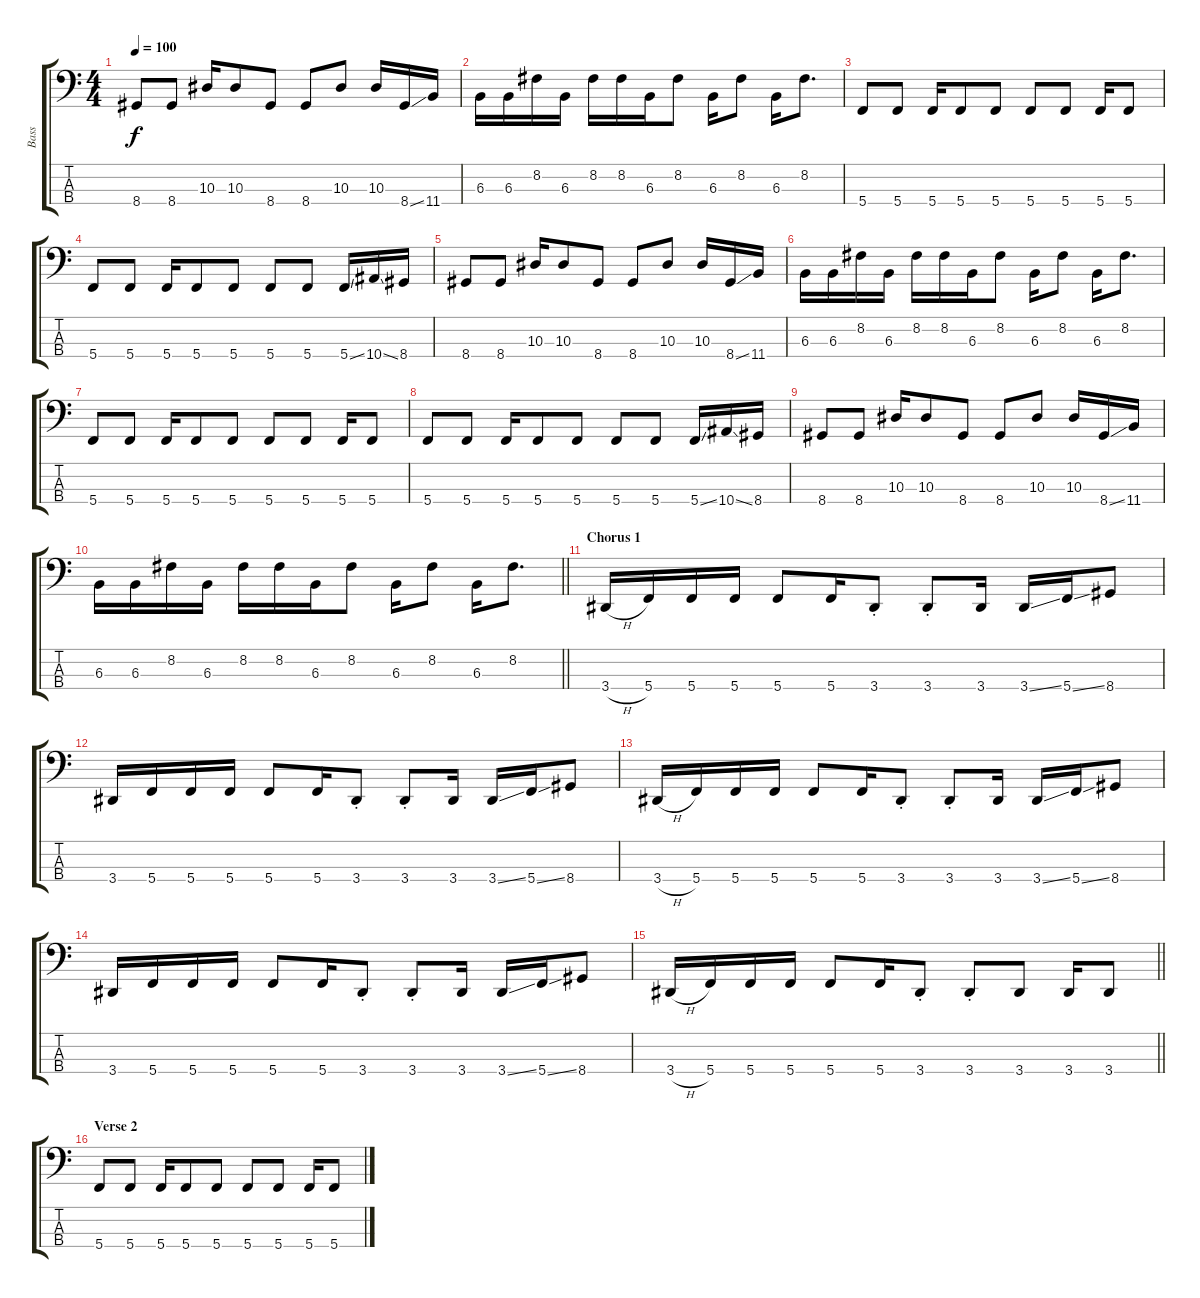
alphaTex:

\track ("Bass" "Bass") {instrument electricbassfinger}
\staff {score tabs}
\tuning (Eb2 Bb1 F1 C1) {hide}
\ts (4 4)
\tempo 100
\clef f4
\ks c
8.4.8{dy f} 8.4.8 10.3.16 10.3.8 8.4.8 8.4.8 10.3.8 10.3.16 8.4{ss}.16 11.4.16 |
6.3.16 6.3.16 8.2.16 6.3.16 8.2.16 8.2.16 6.3.16 8.2.8 6.3.16 8.2.8 6.3.16 8.2.8{d} |
5.4.8 5.4.8 5.4.16 5.4.8 5.4.8 5.4.8 5.4.8 5.4.16 5.4.8 |
5.4.8 5.4.8 5.4.16 5.4.8 5.4.8 5.4.8 5.4.8 5.4{ss}.16 10.4{ss}.16 8.4.16 |
8.4.8 8.4.8 10.3.16 10.3.8 8.4.8 8.4.8 10.3.8 10.3.16 8.4{ss}.16 11.4.16 |
6.3.16 6.3.16 8.2.16 6.3.16 8.2.16 8.2.16 6.3.16 8.2.8 6.3.16 8.2.8 6.3.16 8.2.8{d} |
5.4.8 5.4.8 5.4.16 5.4.8 5.4.8 5.4.8 5.4.8 5.4.16 5.4.8 |
5.4.8 5.4.8 5.4.16 5.4.8 5.4.8 5.4.8 5.4.8 5.4{ss}.16 10.4{ss}.16 8.4.16 |
8.4.8 8.4.8 10.3.16 10.3.8 8.4.8 8.4.8 10.3.8 10.3.16 8.4{ss}.16 11.4.16 |
\barLineRight lightlight
6.3.16 6.3.16 8.2.16 6.3.16 8.2.16 8.2.16 6.3.16 8.2.8 6.3.16 8.2.8 6.3.16 8.2.8{d} |
\section ("" "Chorus 1")
3.4{h}.16 5.4.16 5.4.16 5.4.16 5.4.8 5.4.16 3.4{st}.8 3.4{st}.8 3.4.16 3.4{ss}.16 5.4{ss}.16 8.4.8 |
3.4.16 5.4.16 5.4.16 5.4.16 5.4.8 5.4.16 3.4{st}.8 3.4{st}.8 3.4.16 3.4{ss}.16 5.4{ss}.16 8.4.8 |
3.4{h}.16 5.4.16 5.4.16 5.4.16 5.4.8 5.4.16 3.4{st}.8 3.4{st}.8 3.4.16 3.4{ss}.16 5.4{ss}.16 8.4.8 |
3.4.16 5.4.16 5.4.16 5.4.16 5.4.8 5.4.16 3.4{st}.8 3.4{st}.8 3.4.16 3.4{ss}.16 5.4{ss}.16 8.4.8 |
\barLineRight lightlight
3.4{h}.16 5.4.16 5.4.16 5.4.16 5.4.8 5.4.16 3.4{st}.8 3.4{st}.8 3.4.8 3.4.16 3.4.8 |
\section ("" "Verse 2")
5.4.8 5.4.8 5.4.16 5.4.8 5.4.8 5.4.8 5.4.8 5.4.16 5.4.8
